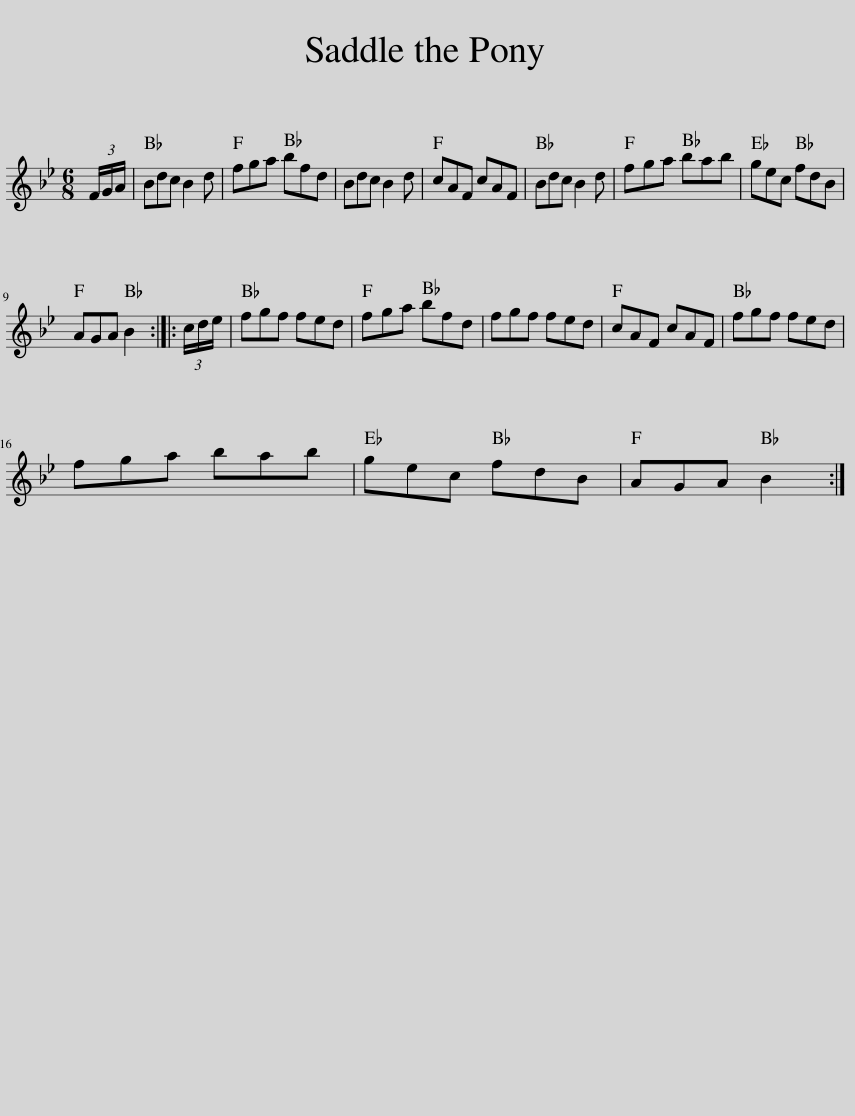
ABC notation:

X:1
L:1/8
M:6/8
I:linebreak $
K:Bb
V:1 treble
V:1
 (3F/G/A/ | Bdc B2 d | fga bfd | Bdc B2 d | cAF cAF | %5
 Bdc B2 d | fga bab | gec fdB |$ AGA B2 :: (3c/d/e/ | %10
 fgf fed | fga bfd | fgf fed | cAF cAF | fgf fed |$ %15
 fga bab | gec fdB | AGA B2 :| %18
